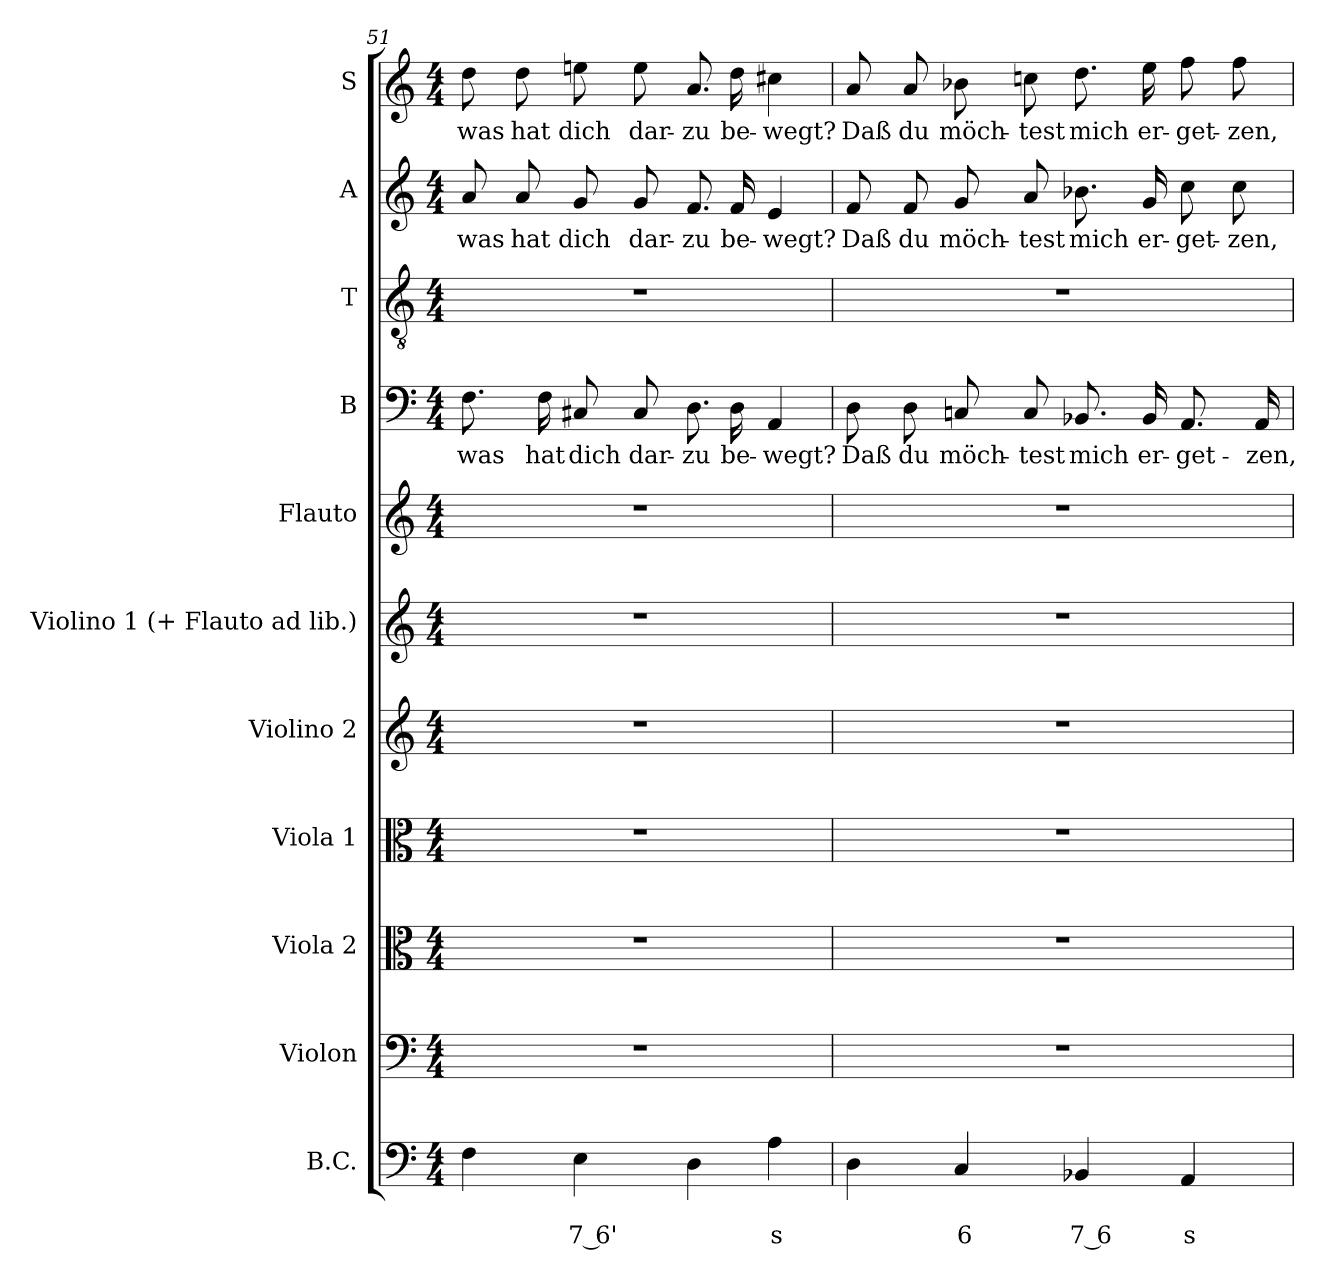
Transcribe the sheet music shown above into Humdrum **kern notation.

**kern	**text	**text	**kern	**kern	**kern	**kern	**kern	**kern	**kern	**text	**kern	**kern	**text	**kern	**text
*part11	*part11	*part11	*part10	*part9	*part8	*part7	*part6	*part5	*part4	*part4	*part3	*part2	*part2	*part1	*part1
*staff11	*staff11	*staff11	*staff10	*staff9	*staff8	*staff7	*staff6	*staff5	*staff4	*staff4	*staff3	*staff2	*staff2	*staff1	*staff1
*I"B.C.	*	*	*I"Violon	*I"Viola 2	*I"Viola 1	*I"Violino 2	*I"Violino 1 (+ Flauto ad lib.)	*I"Flauto	*I"B	*	*I"T	*I"A	*	*I"S	*
*I'B.C.	*	*	*I'Vn	*I'Va2	*I'Va1	*I'Vn2	*I'Vn1	*I'Fl.	*I'B	*	*I'T	*I'A	*	*I'S	*
*clefF4	*	*	*clefF4	*clefC3	*clefC3	*clefG2	*clefG2	*clefG2	*clefF4	*	*clefGv2	*clefG2	*	*clefG2	*
*	*	*	*	*	*	*	*	*	*	*	*ITrd7c12	*	*	*	*
*k[]	*	*	*k[]	*k[]	*k[]	*k[]	*k[]	*k[]	*k[]	*	*k[]	*k[]	*	*k[]	*
*C:	*	*	*C:	*C:	*C:	*C:	*C:	*C:	*C:	*	*C:	*C:	*	*C:	*
*M4/4	*	*	*M4/4	*M4/4	*M4/4	*M4/4	*M4/4	*M4/4	*M4/4	*	*M4/4	*M4/4	*	*M4/4	*
=51	=51	=51	=51	=51	=51	=51	=51	=51	=51	=51	=51	=51	=51	=51	=51
!	!	!	!	!	!	!	!	!	!	!LO:LY:b	!	!	!	!	!
!	!	!	!	!	!	!	!	!	!	!	!	!	!LO:LY:b	!	!
!	!	!	!	!	!	!	!	!	!	!	!	!	!	!	!LO:LY:b
4F\	.	.	1r	1r	1r	1r	1r	1r	8.F\	was	1r	8a/	was	8dd\	was
!	!	!	!	!	!	!	!	!	!	!	!	!	!LO:LY:b	!	!
!	!	!	!	!	!	!	!	!	!	!	!	!	!	!	!LO:LY:b
.	.	.	.	.	.	.	.	.	.	.	.	8a/	hat	8dd\	hat
!	!	!	!	!	!	!	!	!	!	!LO:LY:b	!	!	!	!	!
.	.	.	.	.	.	.	.	.	16F\	hat	.	.	.	.	.
!	!	!LO:LY:b	!	!	!	!	!	!	!	!	!	!	!	!	!
!	!	!	!	!	!	!	!	!	!	!LO:LY:b	!	!	!	!	!
!	!	!	!	!	!	!	!	!	!	!	!	!	!LO:LY:b	!	!
!	!	!	!	!	!	!	!	!	!	!	!	!	!	!	!LO:LY:b
4E\	.	7 6'	.	.	.	.	.	.	8C#X/	dich	.	8g/	dich	8een\	dich
!	!	!	!	!	!	!	!	!	!	!LO:LY:b	!	!	!	!	!
!	!	!	!	!	!	!	!	!	!	!	!	!	!LO:LY:b	!	!
!	!	!	!	!	!	!	!	!	!	!	!	!	!	!	!LO:LY:b
.	.	.	.	.	.	.	.	.	8C#/	dar-	.	8g/	dar-	8ee\	dar-
!	!	!	!	!	!	!	!	!	!	!LO:LY:b	!	!	!	!	!
!	!	!	!	!	!	!	!	!	!	!	!	!	!LO:LY:b	!	!
!	!	!	!	!	!	!	!	!	!	!	!	!	!	!	!LO:LY:b
4D\	.	.	.	.	.	.	.	.	8.D\	-zu	.	8.f/	-zu	8.a/	-zu
!	!	!	!	!	!	!	!	!	!	!LO:LY:b	!	!	!	!	!
!	!	!	!	!	!	!	!	!	!	!	!	!	!LO:LY:b	!	!
!	!	!	!	!	!	!	!	!	!	!	!	!	!	!	!LO:LY:b
.	.	.	.	.	.	.	.	.	16D\	be-	.	16f/	be-	16dd\	be-
!	!	!LO:LY:b	!	!	!	!	!	!	!	!	!	!	!	!	!
!	!	!	!	!	!	!	!	!	!	!LO:LY:b	!	!	!	!	!
!	!	!	!	!	!	!	!	!	!	!	!	!	!LO:LY:b	!	!
!	!	!	!	!	!	!	!	!	!	!	!	!	!	!	!LO:LY:b
4A\	.	s	.	.	.	.	.	.	4AA/	-wegt?	.	4e/	-wegt?	4cc#X\	-wegt?
=52	=52	=52	=52	=52	=52	=52	=52	=52	=52	=52	=52	=52	=52	=52	=52
!	!	!	!	!	!	!	!	!	!	!LO:LY:b	!	!	!	!	!
!	!	!	!	!	!	!	!	!	!	!	!	!	!LO:LY:b	!	!
!	!	!	!	!	!	!	!	!	!	!	!	!	!	!	!LO:LY:b
4D\	.	.	1r	1r	1r	1r	1r	1r	8D\	Daß	1r	8f/	Daß	8a/	Daß
!	!	!	!	!	!	!	!	!	!	!LO:LY:b	!	!	!	!	!
!	!	!	!	!	!	!	!	!	!	!	!	!	!LO:LY:b	!	!
!	!	!	!	!	!	!	!	!	!	!	!	!	!	!	!LO:LY:b
.	.	.	.	.	.	.	.	.	8D\	du	.	8f/	du	8a/	du
!	!	!LO:LY:b	!	!	!	!	!	!	!	!	!	!	!	!	!
!	!	!	!	!	!	!	!	!	!	!LO:LY:b	!	!	!	!	!
!	!	!	!	!	!	!	!	!	!	!	!	!	!LO:LY:b	!	!
!	!	!	!	!	!	!	!	!	!	!	!	!	!	!	!LO:LY:b
4C/	.	6	.	.	.	.	.	.	8Cn/	möch-	.	8g/	möch-	8b-X\	möch-
!	!	!	!	!	!	!	!	!	!	!LO:LY:b	!	!	!	!	!
!	!	!	!	!	!	!	!	!	!	!	!	!	!LO:LY:b	!	!
!	!	!	!	!	!	!	!	!	!	!	!	!	!	!	!LO:LY:b
.	.	.	.	.	.	.	.	.	8C/	-test	.	8a/	-test	8ccn\	-test
!	!	!LO:LY:b	!	!	!	!	!	!	!	!	!	!	!	!	!
!	!	!	!	!	!	!	!	!	!	!LO:LY:b	!	!	!	!	!
!	!	!	!	!	!	!	!	!	!	!	!	!	!LO:LY:b	!	!
!	!	!	!	!	!	!	!	!	!	!	!	!	!	!	!LO:LY:b
4BB-X/	.	7 6	.	.	.	.	.	.	8.BB-X/	mich	.	8.b-X\	mich	8.dd\	mich
!	!	!	!	!	!	!	!	!	!	!LO:LY:b	!	!	!	!	!
!	!	!	!	!	!	!	!	!	!	!	!	!	!LO:LY:b	!	!
!	!	!	!	!	!	!	!	!	!	!	!	!	!	!	!LO:LY:b
.	.	.	.	.	.	.	.	.	16BB-/	er-	.	16g/	er-	16ee\	er-
!	!	!LO:LY:b	!	!	!	!	!	!	!	!	!	!	!	!	!
!	!	!	!	!	!	!	!	!	!	!LO:LY:b	!	!	!	!	!
!	!	!	!	!	!	!	!	!	!	!	!	!	!LO:LY:b	!	!
!	!	!	!	!	!	!	!	!	!	!	!	!	!	!	!LO:LY:b
4AA/	.	s	.	.	.	.	.	.	8.AA/	-get-	.	8cc\	-get-	8ff\	-get-
!	!	!	!	!	!	!	!	!	!	!	!	!	!LO:LY:b	!	!
!	!	!	!	!	!	!	!	!	!	!	!	!	!	!	!LO:LY:b
.	.	.	.	.	.	.	.	.	.	.	.	8cc\	-zen,	8ff\	-zen,
!	!	!	!	!	!	!	!	!	!	!LO:LY:b	!	!	!	!	!
.	.	.	.	.	.	.	.	.	16AA/	-zen,	.	.	.	.	.
=	=	=	=	=	=	=	=	=	=	=	=	=	=	=	=
*-	*-	*-	*-	*-	*-	*-	*-	*-	*-	*-	*-	*-	*-	*-	*-
